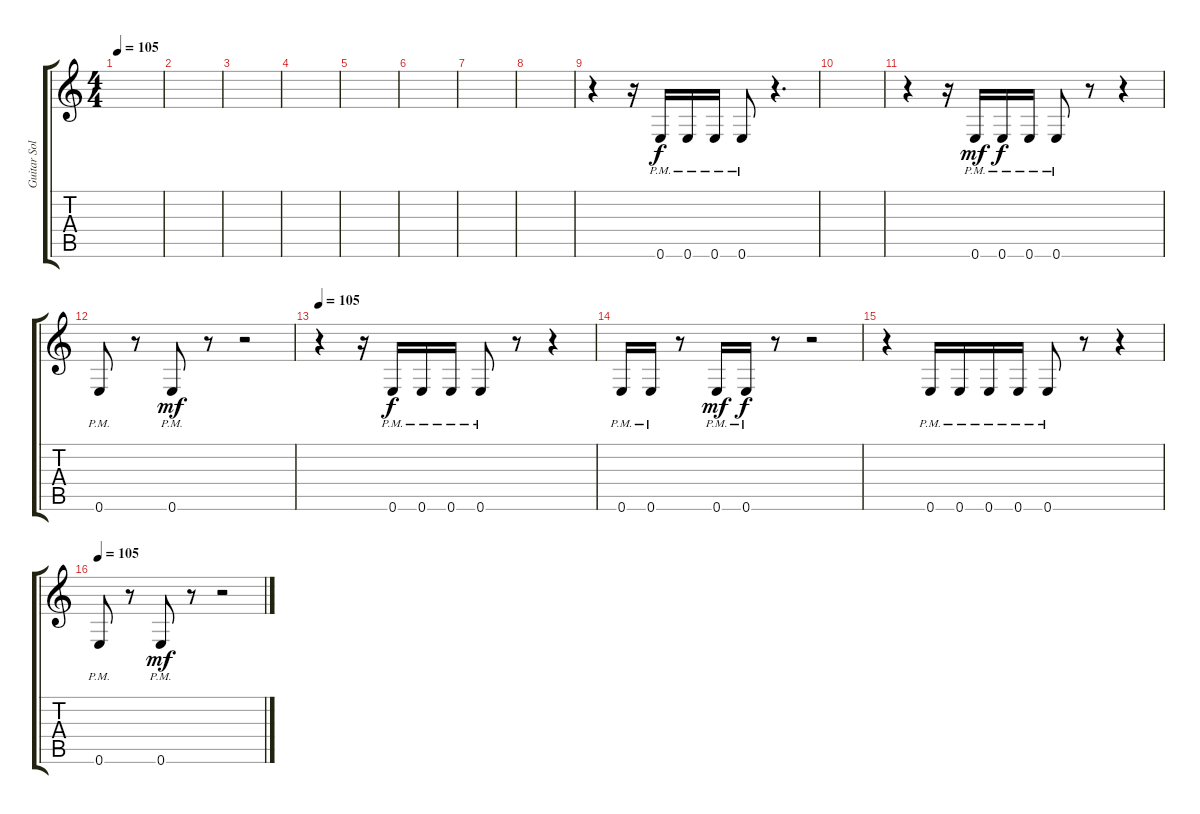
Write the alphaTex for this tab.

\track ("Guitar Solo" "Guitar Sol") {instrument distortionguitar}
\staff {score tabs}
\tuning (E4 B3 G3 D3 A2 E2) {hide}
\ts (4 4)
\tempo 105
\clef g2
\ks c
|
|
|
|
|
\ks aminor
|
|
\ks c
|
r.4 r.16 0.6{pm}.16 0.6{pm}.16{dy f} 0.6{pm}.16 0.6{pm}.8 r.4{d} |
\ks aminor
|
r.4 r.16 0.6{pm}.16{dy mf} 0.6{pm}.16{dy f} 0.6{pm}.16 0.6{pm}.8 r.8 r.4 |
\ks c
0.6{pm}.8 r.8 0.6{pm}.8{dy mf} r.8 r.2 |
\tempo 105
r.4 r.16 0.6{pm}.16{dy f} 0.6{pm}.16 0.6{pm}.16 0.6{pm}.8 r.8 r.4 |
\ks aminor
0.6{pm}.16 0.6{pm}.16 r.8 0.6{pm}.16{dy mf} 0.6{pm}.16{dy f} r.8 r.2 |
r.4 0.6{pm}.16 0.6{pm}.16 0.6{pm}.16 0.6{pm}.16 0.6{pm}.8 r.8 r.4 |
\tempo 105
\ks c
0.6{pm}.8 r.8 0.6{pm}.8{dy mf} r.8 r.2
